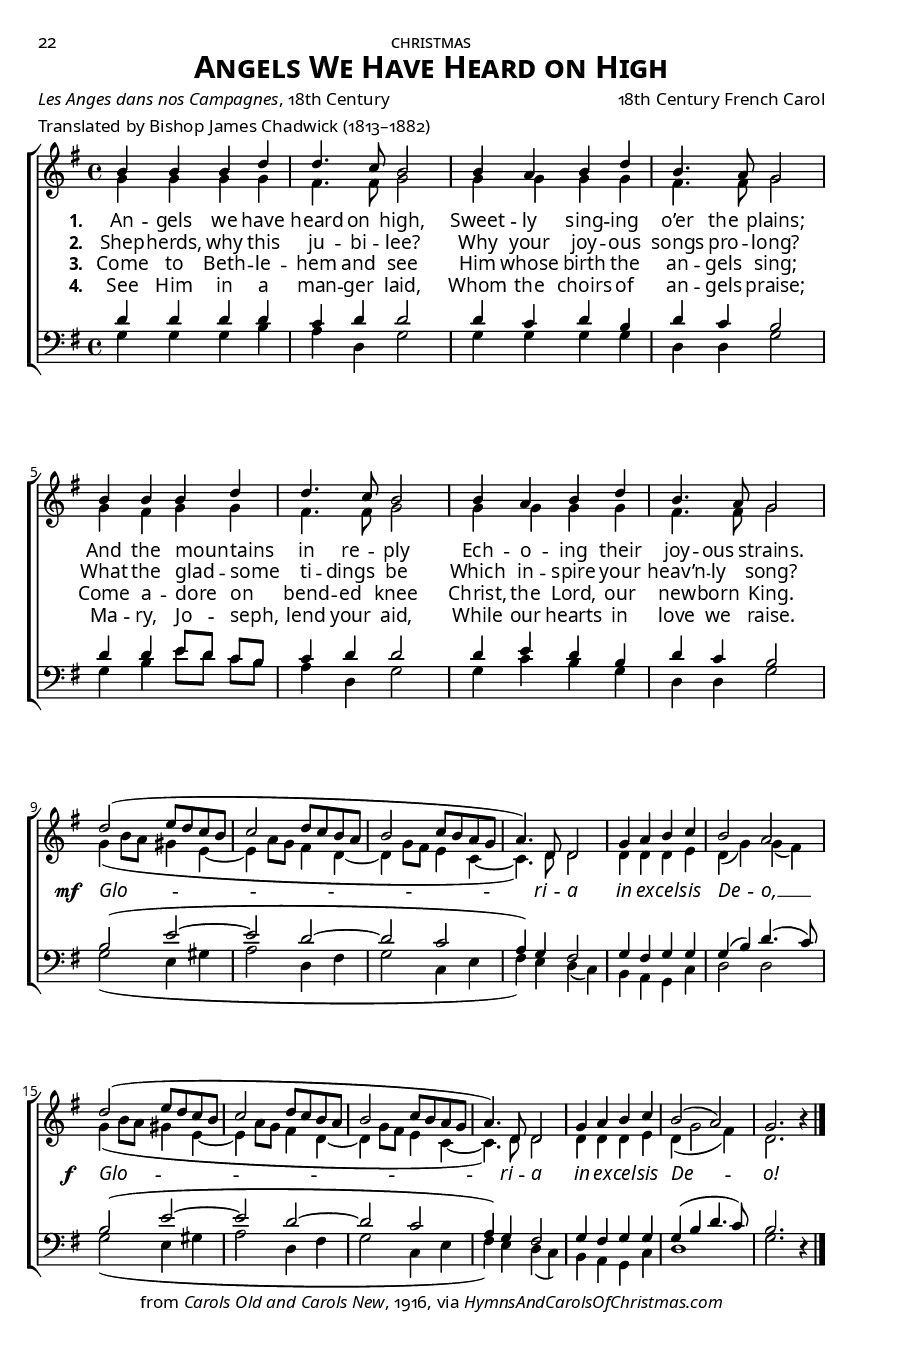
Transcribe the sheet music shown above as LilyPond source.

\version "2.14.2"
\include "util.ly"
\header {
  title = \markup{\override #'(font-name . "Garamond Premier Pro Semibold"){ \abs-fontsize #15 \smallCapsOldStyle"Angels We Have Heard on High"}}
  poet = \markup\concat{\italic"Les Anges dans nos Campagnes" \oldStyleNum", 18th Century"}
  meter = \markup\oldStyleNum"Translated by Bishop James Chadwick (1813–1882)"
  composer = \markup\oldStyleNum"18th Century French Carol"
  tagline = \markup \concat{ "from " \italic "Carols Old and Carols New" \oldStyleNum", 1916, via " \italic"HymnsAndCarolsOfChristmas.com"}
}
\paper {
  paper-height = 9\in
  paper-width = 6\in
  indent = 0\in
  %system-system-spacing = #'((basic-distance . 10) (padding . 0))
  %system-system-spacing =
  %  #'((basic-distance . 0)
  %     (minimum-distance . 0)
  %     (padding . -0.35)
  %     (stretchability . 100))
  ragged-last-bottom = ##f
  ragged-bottom = ##f
  two-sided = ##t
  inner-margin = 0.5\in
  outer-margin = 0.25\in
  top-margin = 0.25\in
  bottom-margin = 0.25\in
  first-page-number = #022
  print-first-page-number = ##t
  headerLine = \markup{\override #'(font-name . "Garamond Premier Pro") \smallCapsOldStyle"christmas"}
  oddHeaderMarkup = \markup\fill-line{
     \override #'(font-name . "Garamond Premier Pro")\abs-fontsize #8.5
     \combine 
        \fill-line{"" \on-the-fly #print-page-number-check-first
        \oldStylePageNum""
        }
        \fill-line{\headerLine}
  }
  evenHeaderMarkup = \markup {
     \override #'(font-name . "Garamond Premier Pro")\abs-fontsize #8.5
     \combine
        \on-the-fly #print-page-number-check-first
        \oldStylePageNum""
        \fill-line{\headerLine}
  }
}
#(set-global-staff-size 15) \paper{ #(define fonts (make-pango-font-tree "GoudyOlSt BT" "Garamond Premier Pro" "Garamond Premier Pro" (/ 15 20))) }
global = {
  \key g \major
  \time 4/4
  \autoBeamOff
  \override DynamicLineSpanner #'staff-padding = #0.0
  \override DynamicLineSpanner #'Y-extent = #'(1 . -0.5)
}

sopMusic = \relative c'' {
  b4 b b d |
  d4. c8 b2 |
  b4 a b d |
  b4. a8 g2 |

  b4 b b d |
  d4. c8 b2 |
  b4 a b d |
  b4. a8 g2 |
  
  \break
  d'2( e8[ d c b] |
  c2 d8[ c b a] |
  b2 c8[ b a g] |
  a4.) d,8 d2 |
  
  g4 a b c |
  b2 a | \break
  d2( e8[ d c b] |
  c2 d8[ c b a] |
  
  b2 c8[ b a g] |
  a4.) d,8 d2 |
  g4 a b c |
  b2( a) |
  g2. b4\rest \bar "|."
}
sopWords = \lyricmode {
  
}

altoMusic = \relative c'' {
  g4 g g g |
  fis4. fis8 g2 |
  g4 g g g |
  fis4. fis8 g2 |
  
  g4 fis g g |
  fis4. fis8 g2 |
  g4 g g g |
  fis4. fis8 g2 |

  g4( b8[ a] gis4 e~ |
  e a8[ g] fis4 d~ |
  d g8[ fis] e4 c~ |
  c4.) d8 d2 |
  
  d4 d d e |
  d( g) g( fis) |
  g4( b8[ a] gis4 e~ |
  e a8[ g] fis4 d~ |
  
  d g8[ fis] e4 c~ |
  c4.) d8 d2 |
  d4 d d e |
  d( g2 fis4) |
  d2. s4 \bar "|."
}
altoWords = {
  \dropLyricsV
  \lyricmode {
    \set stanza = #"1. "
    An -- gels we have heard on high,
    Sweet -- ly sing -- ing o’er the plains;
    And the moun -- tains in re -- ply
    Ech -- o -- ing their joy -- ous strains.
  }
  \raiseLyrics
  \set stanza = \markup\dynamic"mf  "
  \lyricmode {
    \markup\italic Glo -- \markup\italic ri -- \markup\italic a \markup\italic in \markup\italic ex -- \markup\italic cel -- \markup\italic sis \markup\italic De -- \markup\italic o, __
  }
  \set stanza = \markup\dynamic"f   "
  \lyricmode {
    \markup\italic Glo -- \markup\italic ri -- \markup\italic a \markup\italic in \markup\italic ex -- \markup\italic cel -- \markup\italic sis \markup\italic De -- \markup\italic o!
  }
}
altoWordsII = \lyricmode {
  \dropLyricsV
  \set stanza = #"2. "
  Shep -- herds, why this ju -- bi -- lee?
  Why your joy -- ous songs pro -- long?
  What the glad -- some ti -- dings be
  Which in -- spire your heav’n -- ly song?
}
altoWordsIII = \lyricmode {
  \dropLyricsV
  \set stanza = #"3. "
  Come to Beth -- le -- hem and see
  Him whose birth the an -- gels sing;
  Come a -- dore on bend -- ed knee
  Christ, the Lord, our new -- born King.
}
altoWordsIV = \lyricmode {
  \dropLyricsV
  \set stanza = #"4. "
  See Him in a man -- ger laid,
  Whom the choirs of an -- gels praise;
  Ma -- ry, Jo -- seph, lend your aid,
  While our hearts in love we raise.
}

tenorMusic = \relative c' {
  d4 d d d |
  c d d2 |
  d4 c d b |
  d c b2 |
  
  d4 d e8[ d] c[ b] 
  c4 d d2 |
  d4 e d b |
  d c b2 |
  
  b2( e~ |
  e d~ |
  d c |
  a4) g fis2 |
  
  g4 fis g g |
  g( b) d4.( c8) |
  b2( e~ |
  e d~ |
  
  d c |
  a4) g fis2 |
  g4 fis g g |
  g( b d4. c8) |
  b2. s4 \bar "|."
}
tenorWords = \lyricmode {

}

bassMusic = \relative c' {
  g4 g g b |
  a d, g2 |
  g4 g g g |
  d d g2 |
  
  g4 b e8[ d] c[ b] |
  a4 d, g2 |
  g4 c b g |
  d d g2 |
  
  g2( e4 gis |
  a2 d,4 fis |
  g2 c,4 e |
  fis) e d( c) |
  
  b a g c |
  d2 d |
  g2( e4 gis |
  a2 d,4 fis |
  
  g2 c,4 e |
  fis) e d( c) |
  b a g c |
  d1 |
  g2. d4\rest \bar "|."
}
bassWords = \lyricmode {

}

\score {
  <<
   \new ChoirStaff <<
%    \new Lyrics = sopranos \with { \override VerticalAxisGroup #'nonstaff-relatedstaff-spacing = #'((basic-distance . 1)) }
    \new Staff = women <<
      \new Voice = "sopranos" { \voiceOne << \global \sopMusic >> }
      \new Voice = "altos" { \voiceTwo << \global \altoMusic >> }
    >>
   \new Staff = men <<
      \clef bass
      \new Voice = "tenors" { \voiceOne << \global \tenorMusic >> }
      \new Voice = "basses" { \voiceTwo << \global \bassMusic >> }
    >>
    \new Lyrics \with { alignAboveContext = #"women" } \lyricsto "tenors" \sopWords
    \new Lyrics = "altosIV"  \with { alignBelowContext = #"women" } \lyricsto "tenors" \altoWordsIV
    \new Lyrics = "altosIII"  \with { alignBelowContext = #"women" } \lyricsto "tenors" \altoWordsIII
    \new Lyrics = "altosII"  \with { alignBelowContext = #"women" } \lyricsto "tenors" \altoWordsII
    \new Lyrics = "altos"  \with { alignBelowContext = #"women" } \lyricsto "tenors" \altoWords
    \new Lyrics \with { alignAboveContext = #"men" \override VerticalAxisGroup #'nonstaff-relatedstaff-spacing = #'((basic-distance . 1)) } \lyricsto "tenors" \tenorWords
    \new Lyrics \with { alignBelowContext = #"men" \override VerticalAxisGroup #'nonstaff-relatedstaff-spacing = #'((basic-distance . 1)) } \lyricsto "basses" \bassWords
  >>
%    \new PianoStaff << \new Staff { \new Voice { \pianoRH } } \new Staff { \clef "bass" \pianoLH } >>
  >>
  \layout {
    \context {
      \Score
      \override SpacingSpanner #'base-shortest-duration = #(ly:make-moment 1 2)
      \override SpacingSpanner #'common-shortest-duration = #(ly:make-moment 1 2)
    }
    \context {
      % Remove all empty staves
      % \Staff \RemoveEmptyStaves \override VerticalAxisGroup #'remove-first = ##t
    }
  }
  \midi {
    %\tempo 4 = 90
    \set Staff.midiInstrument = "flute"
  
    \context {
      \Voice
      \remove "Dynamic_performer"
    }
  }
}
